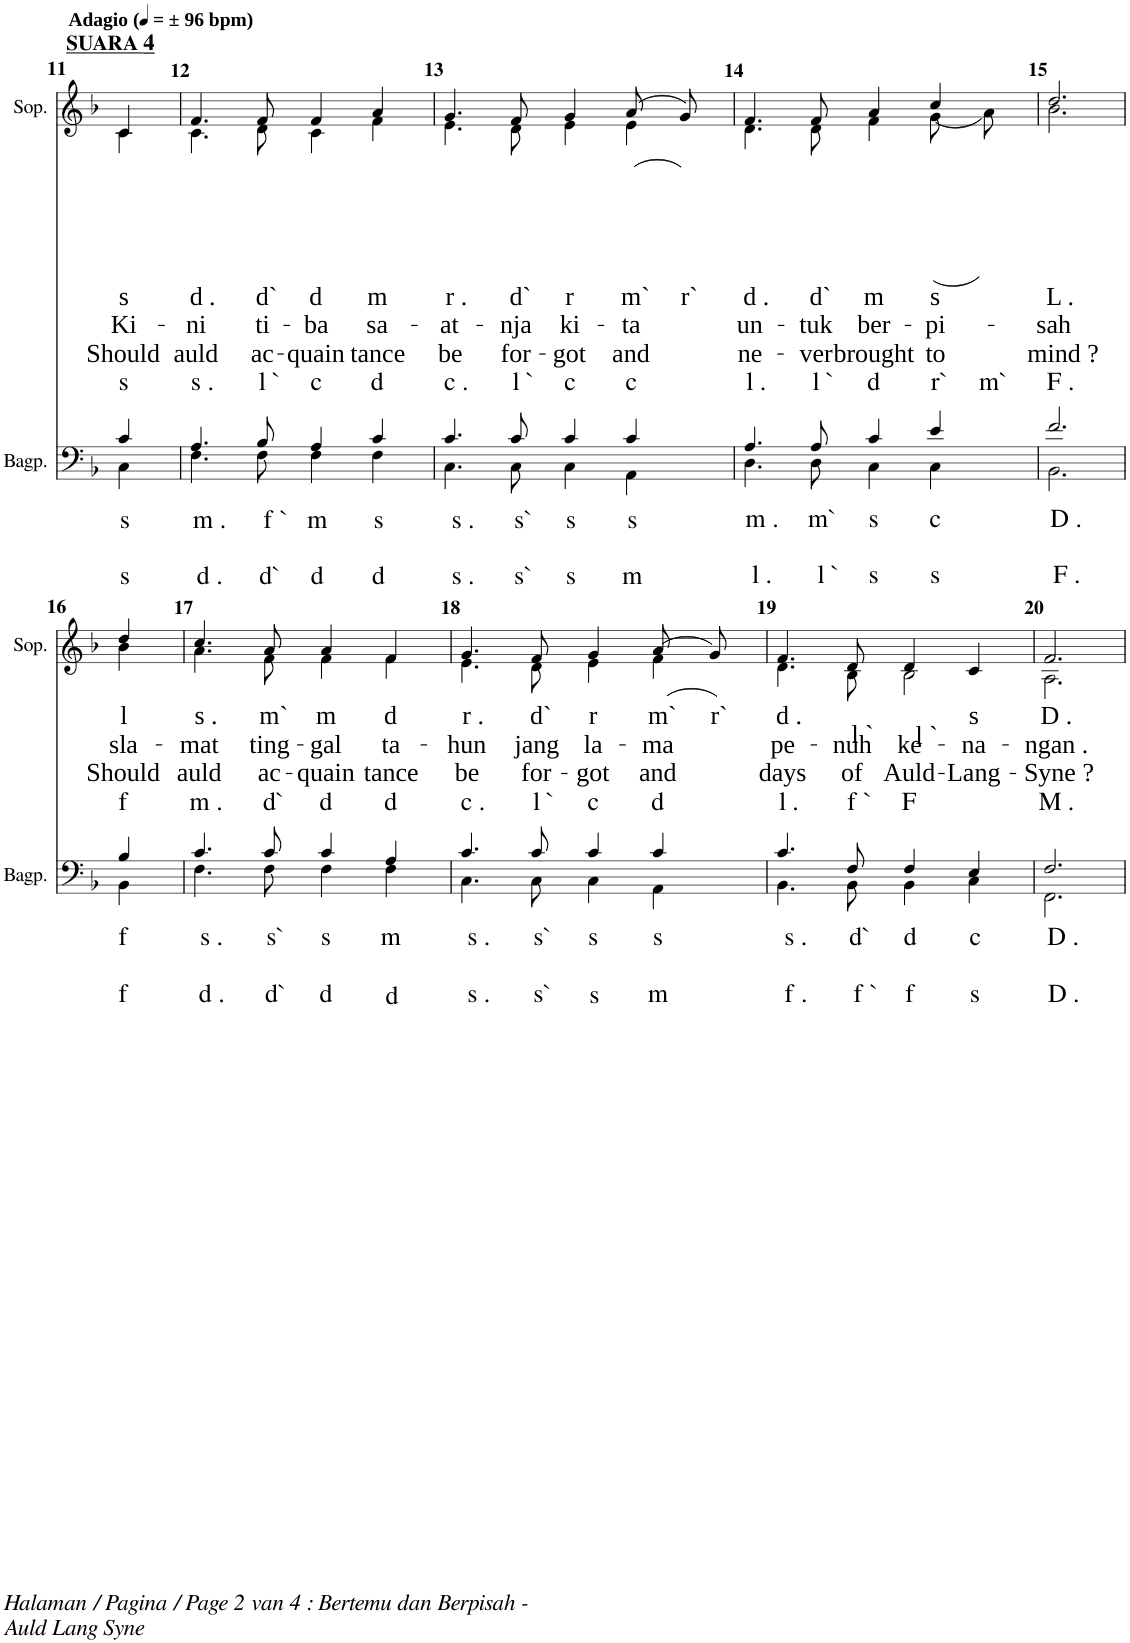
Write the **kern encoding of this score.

**kern	**text	**text	**kern	**text	**text	**text	**text
*part2	*part2	*part2	*part1	*part1	*part1	*part1	*part1
*staff2	*staff2	*staff2	*staff1	*staff1	*staff1	*staff1	*staff1
*I"Doedelzak	*	*	*I"Sopraan	*	*	*	*
*	*	*	*I'Sop.	*	*	*	*
!!LO:PB:g=z
*clefF4	*	*	*clefG2	*	*	*	*
*k[b-]	*	*	*k[b-]	*	*	*	*
*M4/4	*	*	*M4/4	*	*	*	*
=11	=11	=11	=11	=11	=11	=11	=11
!	!	!	!LO:TX:a:B:t=Adagio (	!	!	!	!
!	!	!	!LO:TX:a:B:t=± 96 bpm)	!	!	!	!
!	!	!	!LO:TX:a:B:t=SUARA	!	!	!	!
!	!	!	!LO:TX:a:t=4	!	!	!	!
!	!LO:LY:b	!	!	!	!	!	!
*^	*	*	*	*	*	*	*
!	!	!	!LO:LY:b	!	!LO:LY:b	!LO:LY:b	!LO:LY:b	!
*	*	*	*	*^	*	*	*	*
!	!	!	!	!	!	!	!	!	!LO:LY:b
4c/	4C\	.	s	4c/	4c\	.	.	.	s
=12	=12	=12	=12	=12	=12	=12	=12	=12	=12
!	!	!LO:LY:b	!	!	!	!	!	!	!
!	!	!	!LO:LY:b	!	!	!LO:LY:b	!LO:LY:b	!LO:LY:b	!
!	!	!	!	!	!	!	!	!	!LO:LY:b
4.A/	4.F\	.	d .	4.f/	4.c\	.	.	.	s .
!	!	!LO:LY:b	!	!	!	!	!	!	!
!	!	!	!LO:LY:b	!	!	!LO:LY:b	!LO:LY:b	!LO:LY:b	!
!	!	!	!	!	!	!	!	!	!LO:LY:b
8B-/	8F\	.	d`	8f/	8d\	.	.	.	l `
!	!	!LO:LY:b	!	!	!	!	!	!	!
!	!	!	!LO:LY:b	!	!	!LO:LY:b	!LO:LY:b	!LO:LY:b	!
!	!	!	!	!	!	!	!	!	!LO:LY:b
4A/	4F\	.	d	4f/	4c\	.	.	.	c
!	!	!LO:LY:b	!	!	!	!	!	!	!
!	!	!	!LO:LY:b	!	!	!LO:LY:b	!LO:LY:b	!LO:LY:b	!
!	!	!	!	!	!	!	!	!	!LO:LY:b
4c/	4F\	.	d	4a/	4f\	.	.	.	d
=13	=13	=13	=13	=13	=13	=13	=13	=13	=13
!	!	!LO:LY:b	!	!	!	!	!	!	!
!	!	!	!LO:LY:b	!	!	!LO:LY:b	!LO:LY:b	!LO:LY:b	!
!	!	!	!	!	!	!	!	!	!LO:LY:b
4.c/	4.C\	.	s .	4.g/	4.e\	.	.	.	c .
!	!	!LO:LY:b	!	!	!	!	!	!	!
!	!	!	!LO:LY:b	!	!	!LO:LY:b	!LO:LY:b	!LO:LY:b	!
!	!	!	!	!	!	!	!	!	!LO:LY:b
8c/	8C\	.	s`	8f/	8d\	.	.	.	l `
!	!	!LO:LY:b	!	!	!	!	!	!	!
!	!	!	!LO:LY:b	!	!	!LO:LY:b	!LO:LY:b	!LO:LY:b	!
!	!	!	!	!	!	!	!	!	!LO:LY:b
4c/	4C\	.	s	4g/	4e\	.	.	.	c
!	!	!LO:LY:b	!	!	!	!	!	!	!
!	!	!	!LO:LY:b	!	!	!LO:LY:b	!LO:LY:b	!LO:LY:b	!
!	!	!	!	!	!	!	!	!	!LO:LY:b
4c/	4AA\	.	m	((8a/L	4e\	.	.	.	c
!	!	!	!	!	!	!LO:LY:b	!	!	!
.	.	.	.	8g/J))	.	r`	.	.	.
=14	=14	=14	=14	=14	=14	=14	=14	=14	=14
!	!	!LO:LY:b	!	!	!	!	!	!	!
!	!	!	!LO:LY:b	!	!	!LO:LY:b	!LO:LY:b	!LO:LY:b	!
!	!	!	!	!	!	!	!	!	!LO:LY:b
4.A/	4.D\	.	l .	4.f/	4.d\	.	.	.	l .
!	!	!LO:LY:b	!	!	!	!	!	!	!
!	!	!	!LO:LY:b	!	!	!LO:LY:b	!LO:LY:b	!LO:LY:b	!
!	!	!	!	!	!	!	!	!	!LO:LY:b
8A/	8D\	.	l `	8f/	8d\	.	.	.	l `
!	!	!LO:LY:b	!	!	!	!	!	!	!
!	!	!	!LO:LY:b	!	!	!LO:LY:b	!LO:LY:b	!LO:LY:b	!
!	!	!	!	!	!	!	!	!	!LO:LY:b
4c/	4C\	.	s	4a/	4f\	.	.	.	d
!	!	!LO:LY:b	!	!	!	!	!	!	!
!	!	!	!LO:LY:b	!	!	!LO:LY:b	!LO:LY:b	!LO:LY:b	!
!	!	!	!	!	!	!	!	!	!LO:LY:b
4e/	4C\	.	s	4cc/	((8g\L	.	.	.	r`
!	!	!	!	!	!	!	!	!	!LO:LY:b
.	.	.	.	.	8a\J))	.	.	.	m`
=15	=15	=15	=15	=15	=15	=15	=15	=15	=15
!	!	!LO:LY:b	!	!	!	!	!	!	!
!	!	!	!LO:LY:b	!	!	!LO:LY:b	!LO:LY:b	!LO:LY:b	!
!	!	!	!	!	!	!	!	!	!LO:LY:b
2.f/	2.BB-\	.	F .	2.dd/	2.b-\	.	.	.	F .
!!LO:LB:g=z	!!
=16	=16	=16	=16	=16	=16	=16	=16	=16	=16
!	!	!LO:LY:b	!	!	!	!	!	!	!
!	!	!	!LO:LY:b	!	!	!LO:LY:b	!LO:LY:b	!LO:LY:b	!
!	!	!	!	!	!	!	!	!	!LO:LY:b
4B-/	4BB-\	.	f	4dd/	4b-\	.	.	.	f
=17	=17	=17	=17	=17	=17	=17	=17	=17	=17
!	!	!LO:LY:b	!	!	!	!	!	!	!
!	!	!	!LO:LY:b	!	!	!LO:LY:b	!LO:LY:b	!LO:LY:b	!
!	!	!	!	!	!	!	!	!	!LO:LY:b
4.c/	4.F\	.	d .	4.cc/	4.a\	.	.	.	m .
!	!	!LO:LY:b	!	!	!	!	!	!	!
!	!	!	!LO:LY:b	!	!	!LO:LY:b	!LO:LY:b	!LO:LY:b	!
!	!	!	!	!	!	!	!	!	!LO:LY:b
8c/	8F\	.	d`	8a/	8f\	.	.	.	d`
!	!	!LO:LY:b	!	!	!	!	!	!	!
!	!	!	!LO:LY:b	!	!	!LO:LY:b	!LO:LY:b	!LO:LY:b	!
!	!	!	!	!	!	!	!	!	!LO:LY:b
4c/	4F\	.	d	4a/	4f\	.	.	.	d
!	!	!LO:LY:b	!	!	!	!	!	!	!
!	!	!	!LO:LY:b	!	!	!LO:LY:b	!LO:LY:b	!LO:LY:b	!
!	!	!	!	!	!	!	!	!	!LO:LY:b
4A/	4F\	.	d	4f/	4f\	.	.	.	d
=18	=18	=18	=18	=18	=18	=18	=18	=18	=18
!	!	!LO:LY:b	!	!	!	!	!	!	!
!	!	!	!LO:LY:b	!	!	!LO:LY:b	!LO:LY:b	!LO:LY:b	!
!	!	!	!	!	!	!	!	!	!LO:LY:b
4.c/	4.C\	.	s .	4.g/	4.e\	.	.	.	c .
!	!	!LO:LY:b	!	!	!	!	!	!	!
!	!	!	!LO:LY:b	!	!	!LO:LY:b	!LO:LY:b	!LO:LY:b	!
!	!	!	!	!	!	!	!	!	!LO:LY:b
8c/	8C\	.	s`	8f/	8d\	.	.	.	l `
!	!	!LO:LY:b	!	!	!	!	!	!	!
!	!	!	!LO:LY:b	!	!	!LO:LY:b	!LO:LY:b	!LO:LY:b	!
!	!	!	!	!	!	!	!	!	!LO:LY:b
4c/	4C\	.	s	4g/	4e\	.	.	.	c
!	!	!LO:LY:b	!	!	!	!	!	!	!
!	!	!	!LO:LY:b	!	!	!LO:LY:b	!LO:LY:b	!LO:LY:b	!
!	!	!	!	!	!	!	!	!	!LO:LY:b
4c/	4AA\	.	m	((8a/L	4f\	.	.	.	d
!	!	!	!	!	!	!LO:LY:b	!	!	!
.	.	.	.	8g/J))	.	r`	.	.	.
=19	=19	=19	=19	=19	=19	=19	=19	=19	=19
!	!	!LO:LY:b	!	!	!	!	!	!	!
!	!	!	!LO:LY:b	!	!	!LO:LY:b	!LO:LY:b	!LO:LY:b	!
!	!	!	!	!	!	!	!	!	!LO:LY:b
4.c/	4.BB-\	.	f .	4.f/	4.d\	.	.	.	l .
!	!	!LO:LY:b	!	!	!	!	!	!	!
!	!	!	!LO:LY:b	!	!	!LO:LY:b	!LO:LY:b	!LO:LY:b	!
!	!	!	!	!	!	!	!	!	!LO:LY:b
8F/	8BB-\	.	f `	8d/	8B-\	.	.	.	f `
!	!	!LO:LY:b	!	!	!	!	!	!	!
!	!	!	!LO:LY:b	!	!	!LO:LY:b	!LO:LY:b	!LO:LY:b	!
!	!	!	!	!	!	!	!	!	!LO:LY:b
4F/	4BB-\	.	f	4d/	2B-\	.	.	.	F
!	!	!LO:LY:b	!	!	!	!	!	!	!
!	!	!	!LO:LY:b	!	!	!LO:LY:b	!LO:LY:b	!LO:LY:b	!
4E/	4C\	.	s	4c/	.	s	-na-	-Lang-	.
=20	=20	=20	=20	=20	=20	=20	=20	=20	=20
!	!	!LO:LY:b	!	!	!	!	!	!	!
!	!	!	!LO:LY:b	!	!	!LO:LY:b	!LO:LY:b	!LO:LY:b	!
!	!	!	!	!	!	!	!	!	!LO:LY:b
2.F/	2.FF\	.	D .	2.f/	2.A\	.	.	.	M .
*v	*v	*	*	*	*	*	*	*	*
*	*	*	*v	*v	*	*	*	*
=	=	=	=	=	=	=	=
*-	*-	*-	*-	*-	*-	*-	*-
